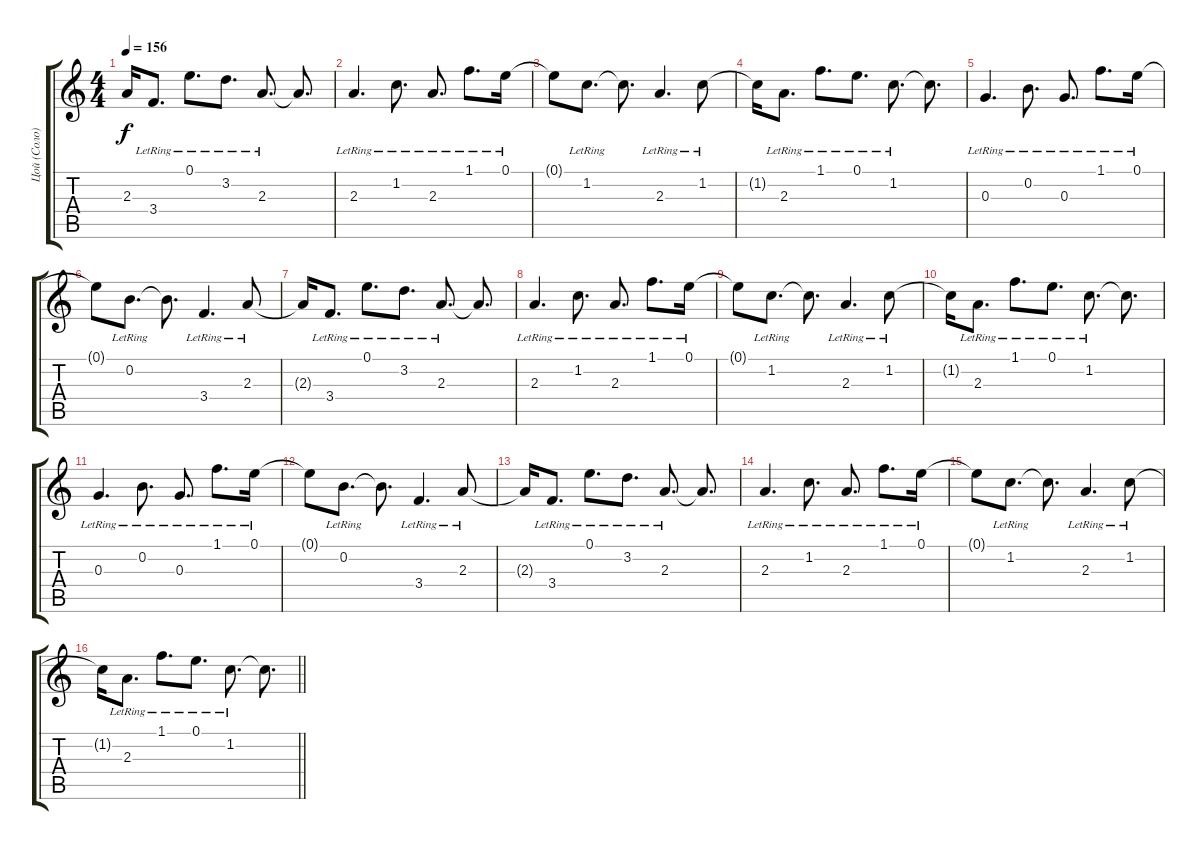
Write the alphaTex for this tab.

\track ("Цой (Соло)" "Цой (Соло)") {instrument electricguitarclean}
\staff {score tabs}
\tuning (E4 B3 G3 D3 A2 E2) {hide}
\ts (4 4)
\tempo 156
\clef g2
\ks c
2.3{t}.16{dy f} 3.4{lr}.8{d} 0.1{lr}.8{d} 3.2{lr}.8{d} 2.3{lr}.8{d} 2.3{t}.8{d} |
2.3{lr}.4{d} 1.2{lr}.8{d} 2.3{lr}.8{d} 1.1{lr}.8{d} 0.1{lr}.16 |
0.1{t}.8 1.2{lr}.8{d} 1.2{t}.8{d} 2.3{lr}.4{d} 1.2{lr}.8 |
1.2{t}.16 2.3{lr}.8{d} 1.1{lr}.8{d} 0.1{lr}.8{d} 1.2{lr}.8{d} 1.2{t}.8{d} |
0.3{lr}.4{d} 0.2{lr}.8{d} 0.3{lr}.8{d} 1.1{lr}.8{d} 0.1{lr}.16 |
0.1{t}.8 0.2{lr}.8{d} 0.2{t}.8{d} 3.4{lr}.4{d} 2.3{lr}.8 |
2.3{t}.16 3.4{lr}.8{d} 0.1{lr}.8{d} 3.2{lr}.8{d} 2.3{lr}.8{d} 2.3{t}.8{d} |
2.3{lr}.4{d} 1.2{lr}.8{d} 2.3{lr}.8{d} 1.1{lr}.8{d} 0.1{lr}.16 |
0.1{t}.8 1.2{lr}.8{d} 1.2{t}.8{d} 2.3{lr}.4{d} 1.2{lr}.8 |
1.2{t}.16 2.3{lr}.8{d} 1.1{lr}.8{d} 0.1{lr}.8{d} 1.2{lr}.8{d} 1.2{t}.8{d} |
0.3{lr}.4{d} 0.2{lr}.8{d} 0.3{lr}.8{d} 1.1{lr}.8{d} 0.1{lr}.16 |
0.1{t}.8 0.2{lr}.8{d} 0.2{t}.8{d} 3.4{lr}.4{d} 2.3{lr}.8 |
2.3{t}.16 3.4{lr}.8{d} 0.1{lr}.8{d} 3.2{lr}.8{d} 2.3{lr}.8{d} 2.3{t}.8{d} |
2.3{lr}.4{d} 1.2{lr}.8{d} 2.3{lr}.8{d} 1.1{lr}.8{d} 0.1{lr}.16 |
0.1{t}.8 1.2{lr}.8{d} 1.2{t}.8{d} 2.3{lr}.4{d} 1.2{lr}.8 |
\barLineRight lightlight
1.2{t}.16 2.3{lr}.8{d} 1.1{lr}.8{d} 0.1{lr}.8{d} 1.2{lr}.8{d} 1.2{t}.8{d}
